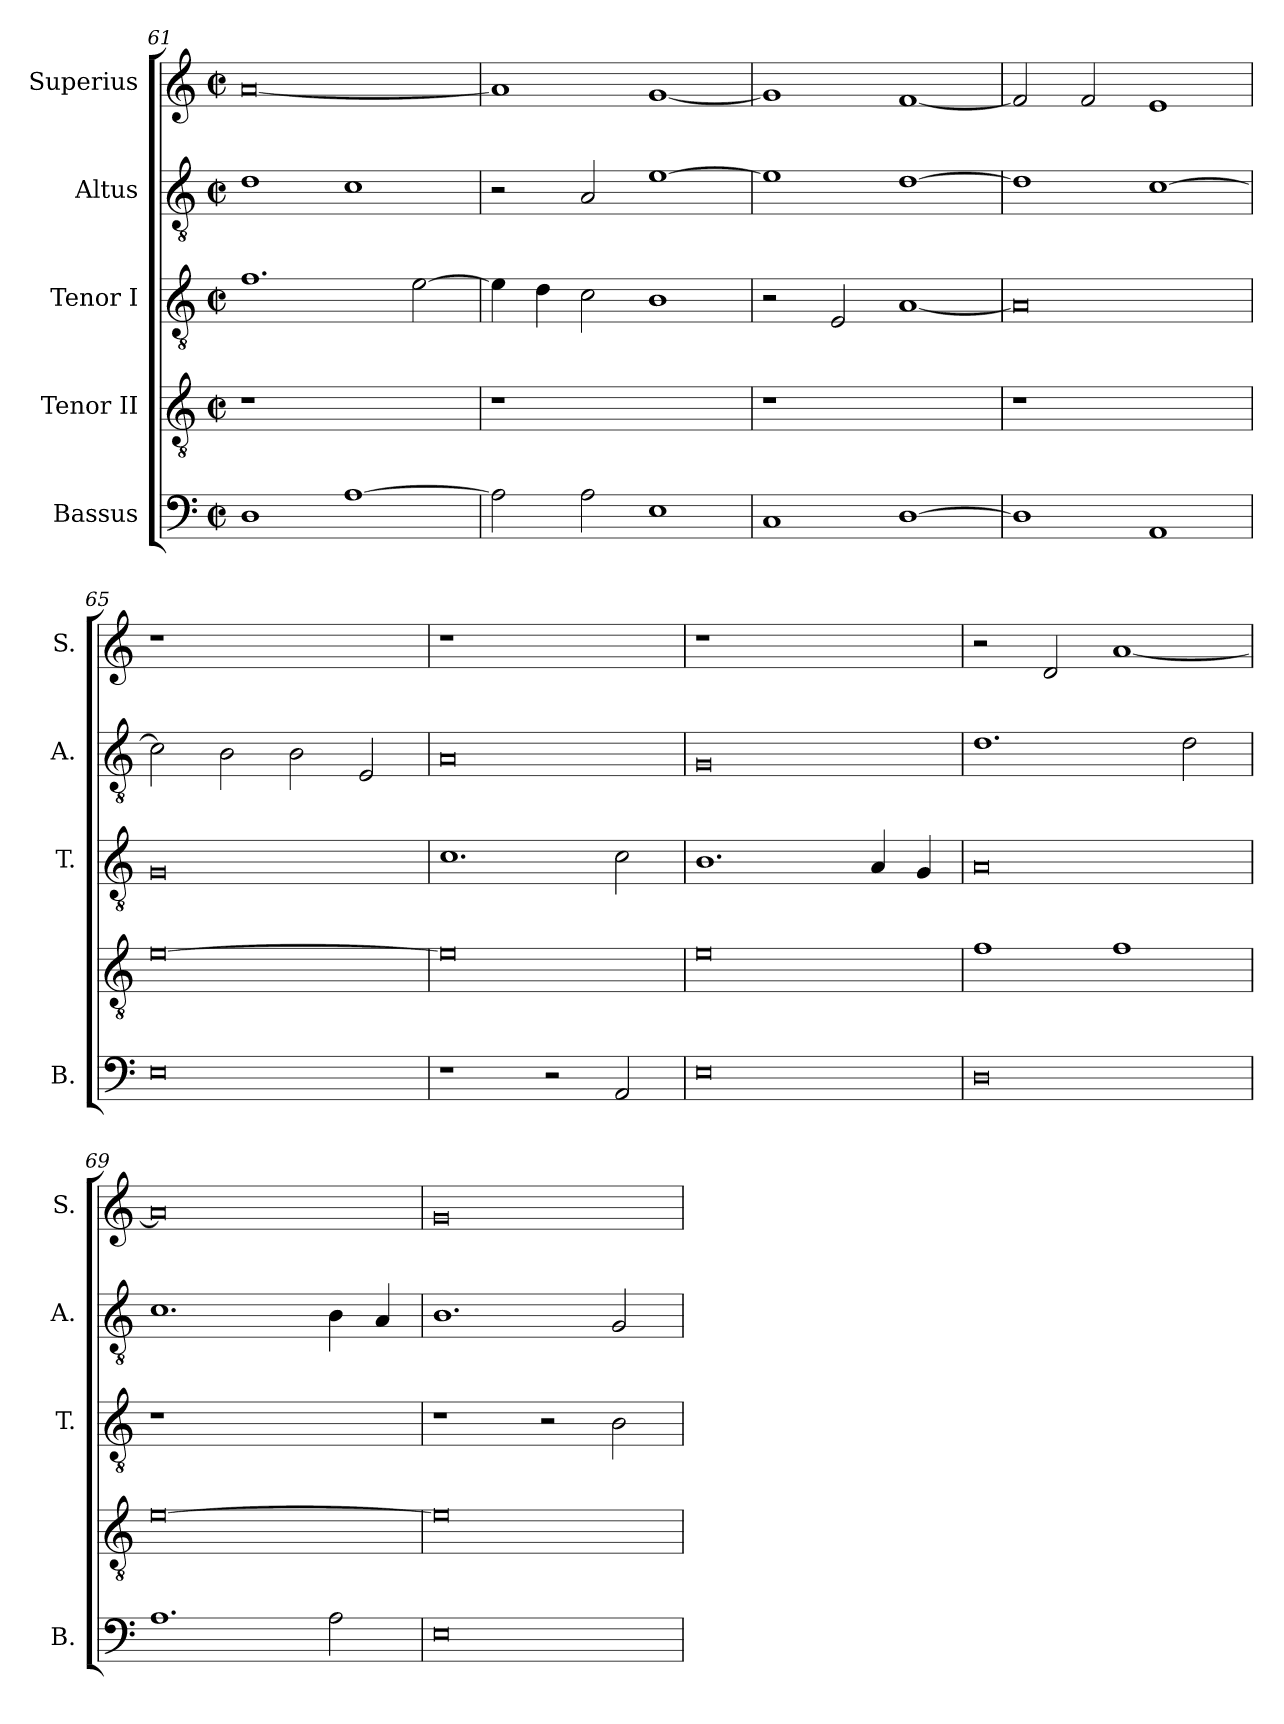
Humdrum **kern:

**kern	**kern	**kern	**kern	**kern
*part5	*part4	*part3	*part2	*part1
*staff5	*staff4	*staff3	*staff2	*staff1
*I"Bassus	*I"Tenor II	*I"Tenor I	*I"Altus	*I"Superius
*I'B.	*	*I'T.	*I'A.	*I'S.
*clefF4	*clefGv2	*clefGv2	*clefGv2	*clefG2
*	*ITrd7c12	*ITrd7c12	*ITrd7c12	*
*k[]	*k[]	*k[]	*k[]	*k[]
*C:	*C:	*C:	*C:	*C:
*M2/2	*M2/2	*M2/2	*M2/2	*M2/2
*met(c|)	*met(c|)	*met(c|)	*met(c|)	*met(c|)
=61	=61	=61	=61	=61
!	!LO:N:vis=1	!	!	!
1Di	1r	1.Fi	1Di	[<0ai
[>1Ai	1ryy	.	1Ci	.
.	.	[>2Ei\	.	.
=62	=62	=62	=62	=62
!	!LO:N:vis=1	!	!	!
2Ai\]	1r	4Ei\]	2r	1ai]
.	.	4Di\	.	.
2Ai\	.	2Ci\	2AAi/	.
1Ei	1ryy	1BBi	[>1Ei	[<1gi
=63	=63	=63	=63	=63
!	!LO:N:vis=1	!	!	!
1Ci	1r	2r	1Ei]	1gi]
.	.	2EEi/	.	.
[>1Di	1ryy	[<1AAi	[>1Di	[<1fi
!!LO:LB:g=z
=64	=64	=64	=64	=64
!	!LO:N:vis=1	!	!	!
1Di]	1r	0AAi]	1Di]	2fi/]
.	.	.	.	2fi/
1AAi	1ryy	.	[>1Ci	1ei
=65	=65	=65	=65	=65
!	!	!	!	!LO:N:vis=1
0Ei	[>0Ei	0GGi	2Ci\]	1r
.	.	.	2BBi\	.
.	.	.	2BBi\	1ryy
.	.	.	2EEi/	.
=66	=66	=66	=66	=66
!	!	!	!	!LO:N:vis=1
1r	0Ei]	1.Ci	0AAi	1r
2r	.	.	.	1ryy
2AAi/	.	2Ci\	.	.
=67	=67	=67	=67	=67
!	!	!	!	!LO:N:vis=1
0Ei	0Ei	1.BBi	0GGi	1r
.	.	.	.	1ryy
.	.	4AAi/	.	.
.	.	4GGi/	.	.
=68	=68	=68	=68	=68
0Di	1Fi	0AAi	1.Di	2r
.	.	.	.	2di/
.	1Fi	.	.	[<1ai
.	.	.	2Di\	.
=69	=69	=69	=69	=69
!	!	!LO:N:vis=1	!	!
1.Ai	[>0Ei	1r	1.Ci	0ai]
.	.	1ryy	.	.
2Ai\	.	.	4BBi\	.
.	.	.	4AAi/	.
!!LO:PB:g=z
=70	=70	=70	=70	=70
0Ei	0Ei]	1r	1.BBi	0gi
.	.	2r	.	.
.	.	2BBi\	2GGi/	.
=	=	=	=	=
*-	*-	*-	*-	*-
